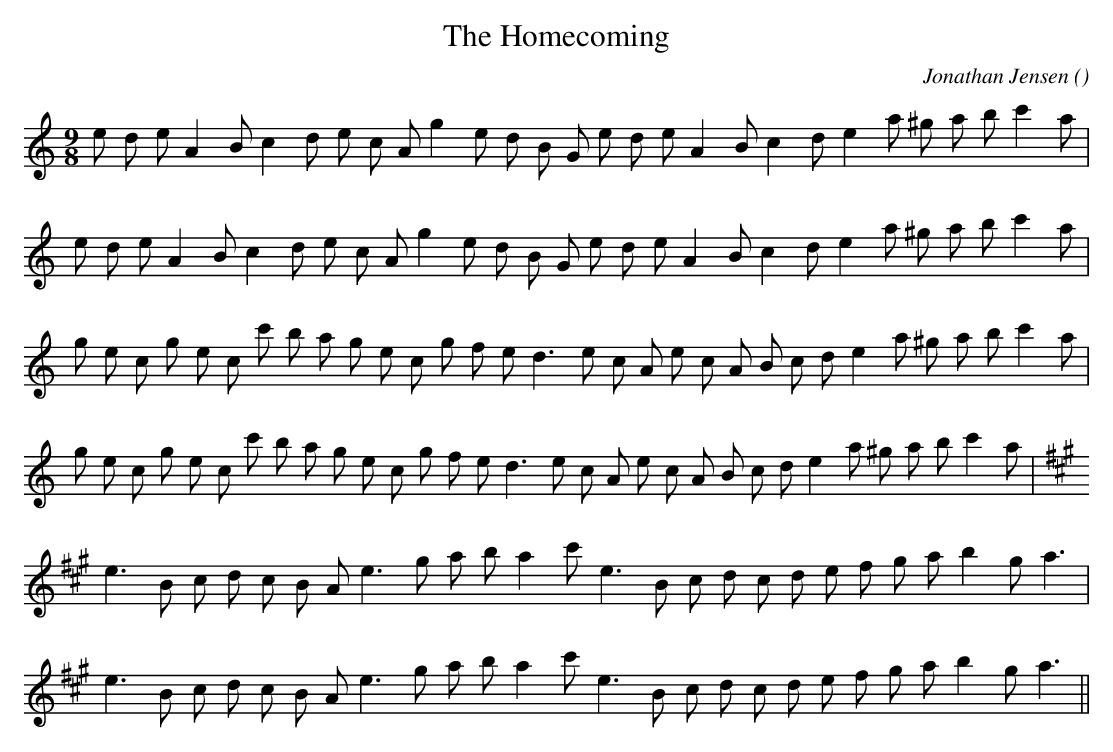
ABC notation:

X:1
T: The Homecoming
C:Jonathan Jensen
O:
M:9/8
K:Am
K:Am
M:9/8
L:1/16
e2 d2 e2 A4 B2 c4 d2 e2 c2 A2 g4 e2 d2 B2 G2 e2 d2 e2 A4 B2 c4 d2 e4 a2 ^g2 a2 b2 c'4 a2 |
e2 d2 e2 A4 B2 c4 d2 e2 c2 A2 g4 e2 d2 B2 G2 e2 d2 e2 A4 B2 c4 d2 e4 a2 ^g2 a2 b2 c'4 a2 |
g2 e2 c2 g2 e2 c2 c'2 b2 a2 g2 e2 c2 g2 f2 e2 d6 e2 c2 A2 e2 c2 A2 B2 c2 d2 e4 a2 ^g2 a2 b2 c'4 a2 |
g2 e2 c2 g2 e2 c2 c'2 b2 a2 g2 e2 c2 g2 f2 e2 d6 e2 c2 A2 e2 c2 A2 B2 c2 d2 e4 a2 ^g2 a2 b2 c'4 a2 |
K:A
e6 B2 c2 d2 c2 B2 A2 e6 g2 a2 b2 a4 c'2 e6 B2 c2 d2 c2 d2 e2 f2 g2 a2 b4 g2 a6 |
e6 B2 c2 d2 c2 B2 A2 e6 g2 a2 b2 a4 c'2 e6 B2 c2 d2 c2 d2 e2 f2 g2 a2 b4 g2 a6 ||
